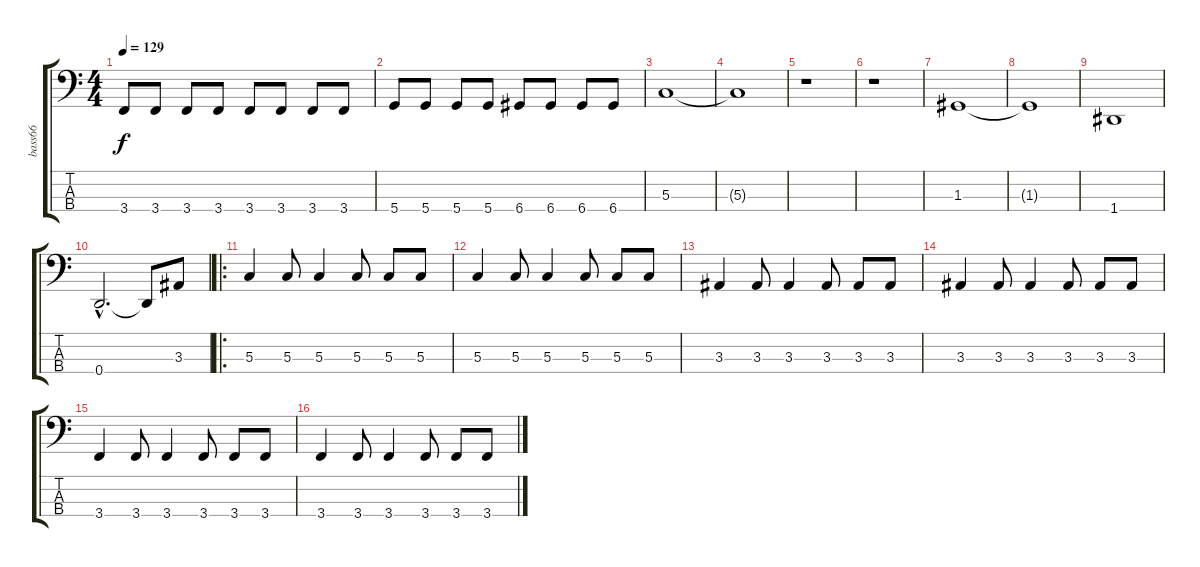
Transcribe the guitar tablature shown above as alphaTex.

\track ("bass66" "bass66") {instrument slapbass1}
\staff {score tabs}
\tuning (F2 C2 G1 D1) {hide}
\ts (4 4)
\tempo 129
\clef f4
\ks c
3.4.8{dy f} 3.4.8 3.4.8 3.4.8 3.4.8 3.4.8 3.4.8 3.4.8 |
5.4.8 5.4.8 5.4.8 5.4.8 6.4.8 6.4.8 6.4.8 6.4.8 |
5.3.1 |
5.3{t}.1 |
r.1 |
r.1 |
1.3.1 |
1.3{t}.1 |
1.4.1 |
0.4{hac}.2{d} 0.4{t}.8 3.3.8 |
\ro
5.3.4 5.3.8 5.3.4 5.3.8 5.3.8 5.3.8 |
5.3.4 5.3.8 5.3.4 5.3.8 5.3.8 5.3.8 |
3.3.4 3.3.8 3.3.4 3.3.8 3.3.8 3.3.8 |
3.3.4 3.3.8 3.3.4 3.3.8 3.3.8 3.3.8 |
3.4.4 3.4.8 3.4.4 3.4.8 3.4.8 3.4.8 |
3.4.4 3.4.8 3.4.4 3.4.8 3.4.8 3.4.8
